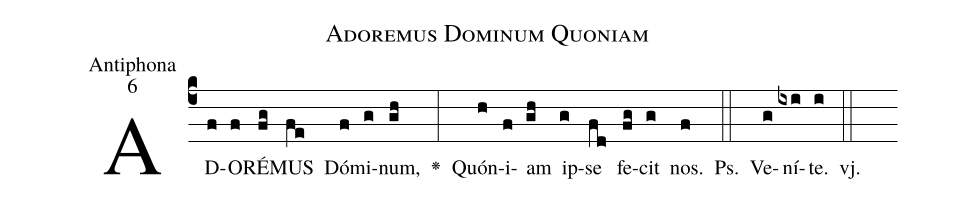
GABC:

name:Adoremus Dominum Quoniam;
office-part:Antiphona;
mode:6;
%%
(c4) AD(f)O(f)RÉ(fg)MUS(fe) Dó(f)mi(g)num,(gh) <v>\greheightstar</v>(:) Quón(h)i(f)am(gh) ip(g)se(fd) fe(fg)cit(g) nos.(f) Ps.(::) Ve(g)ní(ixi)te.(i) vj.(::)
